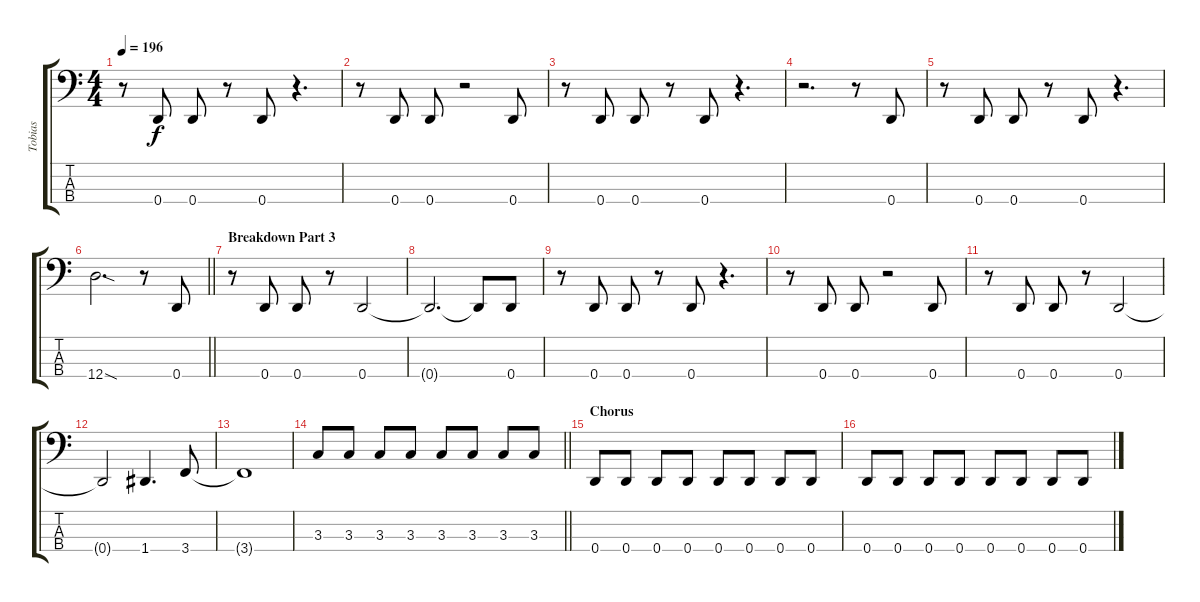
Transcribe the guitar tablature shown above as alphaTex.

\track ("Tobias" "Tobias") {instrument electricbasspick}
\staff {score tabs}
\tuning (G2 D2 A1 D1) {hide}
\ts (4 4)
\tempo 196
\clef f4
\ks aminor
r.8{dy f} 0.4.8 0.4.8 r.8 0.4.8 r.4{d} |
r.8 0.4.8 0.4.8 r.2 0.4.8 |
r.8 0.4.8 0.4.8 r.8 0.4.8 r.4{d} |
r.2{d} r.8 0.4.8 |
r.8 0.4.8 0.4.8 r.8 0.4.8 r.4{d} |
\barLineRight lightlight
12.4{sod}.2{d} r.8 0.4.8 |
\section ("" "Breakdown Part 3")
r.8 0.4.8 0.4.8 r.8 0.4.2 |
0.4{t}.2{d} 0.4{t}.8 0.4.8 |
r.8 0.4.8 0.4.8 r.8 0.4.8 r.4{d} |
r.8 0.4.8 0.4.8 r.2 0.4.8 |
r.8 0.4.8 0.4.8 r.8 0.4.2 |
0.4{t}.2 1.4.4{d} 3.4.8 |
3.4{t}.1 |
\barLineRight lightlight
3.3.8 3.3.8 3.3.8 3.3.8 3.3.8 3.3.8 3.3.8 3.3.8 |
\section ("" "Chorus")
0.4.8 0.4.8 0.4.8 0.4.8 0.4.8 0.4.8 0.4.8 0.4.8 |
0.4.8 0.4.8 0.4.8 0.4.8 0.4.8 0.4.8 0.4.8 0.4.8
